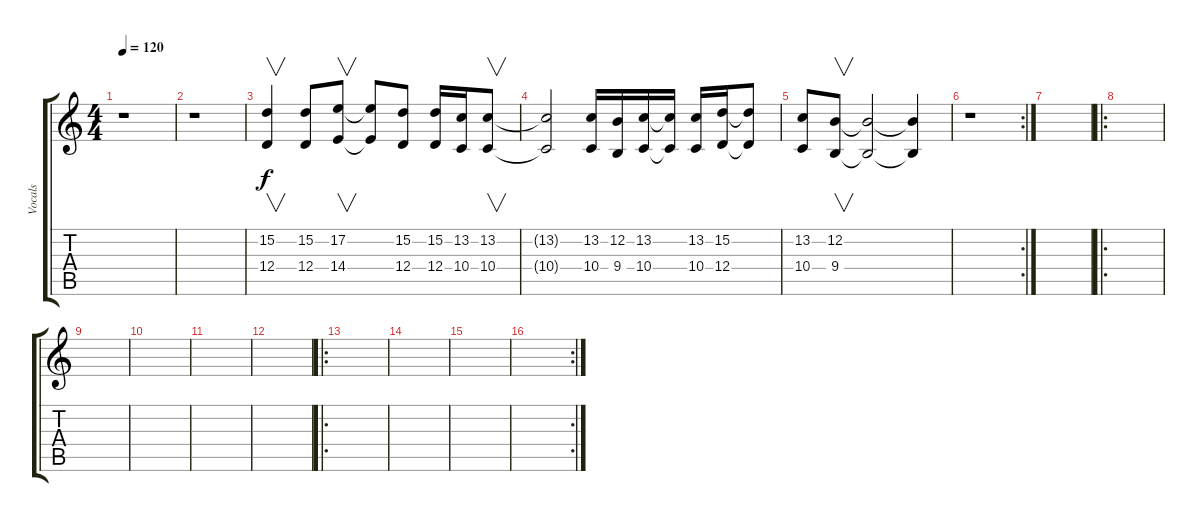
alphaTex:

\track ("Vocals" "Vocals") {instrument clarinet}
\staff {score tabs}
\tuning (E4 B3 G3 D3 A2 E2) {hide}
\ts (4 4)
\tempo 120
\clef g2
\ks c
r.1{dy f} |
r.1 |
(15.2 12.4).4{v} (15.2 12.4).8 (17.2 14.4).8{v} (17.2{t} 14.4{t}).8 (15.2 12.4).8 (15.2 12.4).16 (13.2 10.4).16 (13.2 10.4).8{v} |
(13.2{t} 10.4{t}).2 (13.2 10.4).16 (12.2 9.4).16 (13.2 10.4).16 (13.2{t} 10.4{t}).16 (13.2 10.4).16 (15.2 12.4).16 (15.2{t} 12.4{t}).8 |
(13.2 10.4).8 (12.2 9.4).8{v} (12.2{t} 9.4{t}).2 (12.2{t} 9.4{t}).4 |
\rc 2
r.1 |
|
\ro
|
|
|
|
|
\ro
|
|
|
\rc 2
